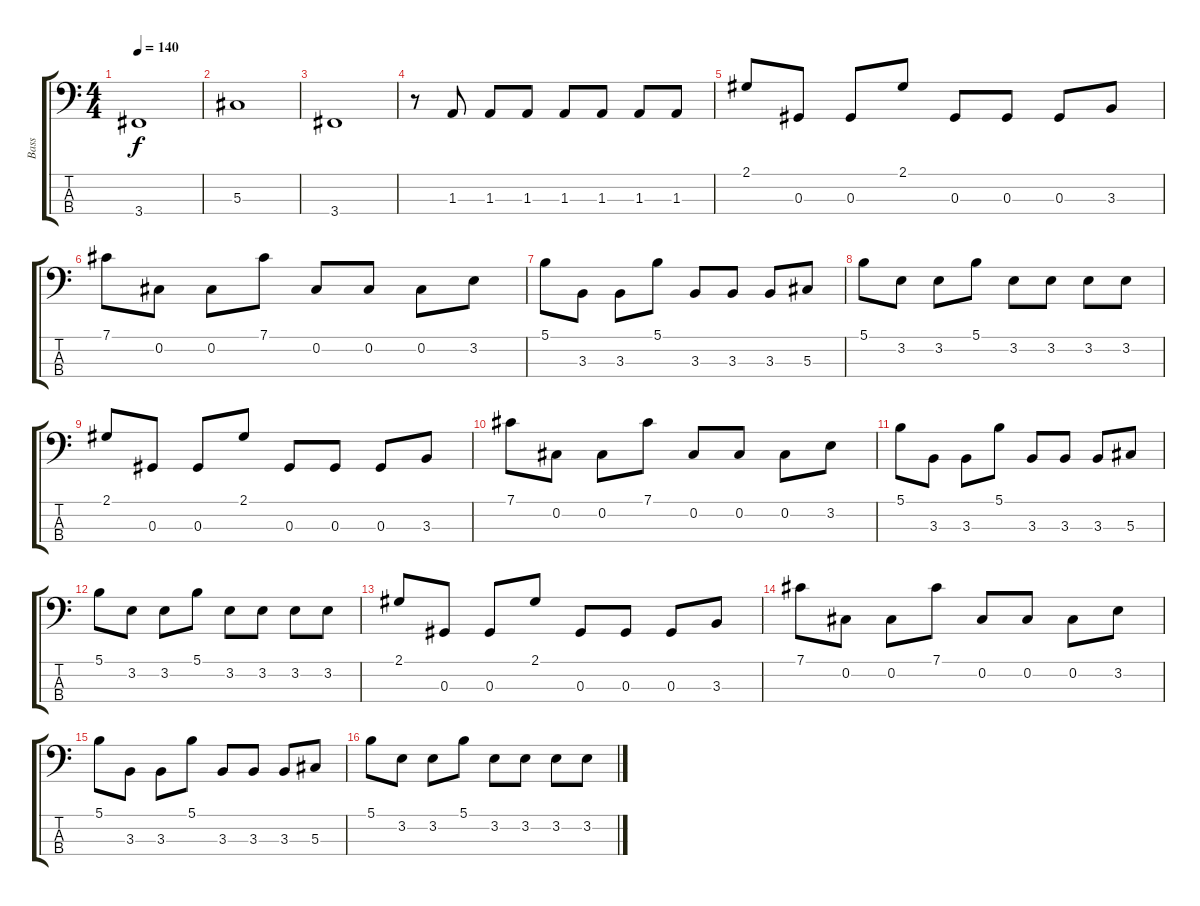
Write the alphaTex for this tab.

\track ("Bass" "Bass") {instrument electricbassfinger}
\staff {score tabs}
\tuning (Gb2 Db2 Ab1 Eb1) {hide}
\ts (4 4)
\tempo 140
\clef f4
\ks c
3.4.1{dy f} |
5.3.1 |
3.4.1 |
r.8 1.3.8 1.3.8 1.3.8 1.3.8 1.3.8 1.3.8 1.3.8 |
2.1.8 0.3.8 0.3.8 2.1.8 0.3.8 0.3.8 0.3.8 3.3.8 |
7.1.8 0.2.8 0.2.8 7.1.8 0.2.8 0.2.8 0.2.8 3.2.8 |
5.1.8 3.3.8 3.3.8 5.1.8 3.3.8 3.3.8 3.3.8 5.3.8 |
5.1.8 3.2.8 3.2.8 5.1.8 3.2.8 3.2.8 3.2.8 3.2.8 |
2.1.8 0.3.8 0.3.8 2.1.8 0.3.8 0.3.8 0.3.8 3.3.8 |
7.1.8 0.2.8 0.2.8 7.1.8 0.2.8 0.2.8 0.2.8 3.2.8 |
5.1.8 3.3.8 3.3.8 5.1.8 3.3.8 3.3.8 3.3.8 5.3.8 |
5.1.8 3.2.8 3.2.8 5.1.8 3.2.8 3.2.8 3.2.8 3.2.8 |
2.1.8 0.3.8 0.3.8 2.1.8 0.3.8 0.3.8 0.3.8 3.3.8 |
7.1.8 0.2.8 0.2.8 7.1.8 0.2.8 0.2.8 0.2.8 3.2.8 |
5.1.8 3.3.8 3.3.8 5.1.8 3.3.8 3.3.8 3.3.8 5.3.8 |
5.1.8 3.2.8 3.2.8 5.1.8 3.2.8 3.2.8 3.2.8 3.2.8
